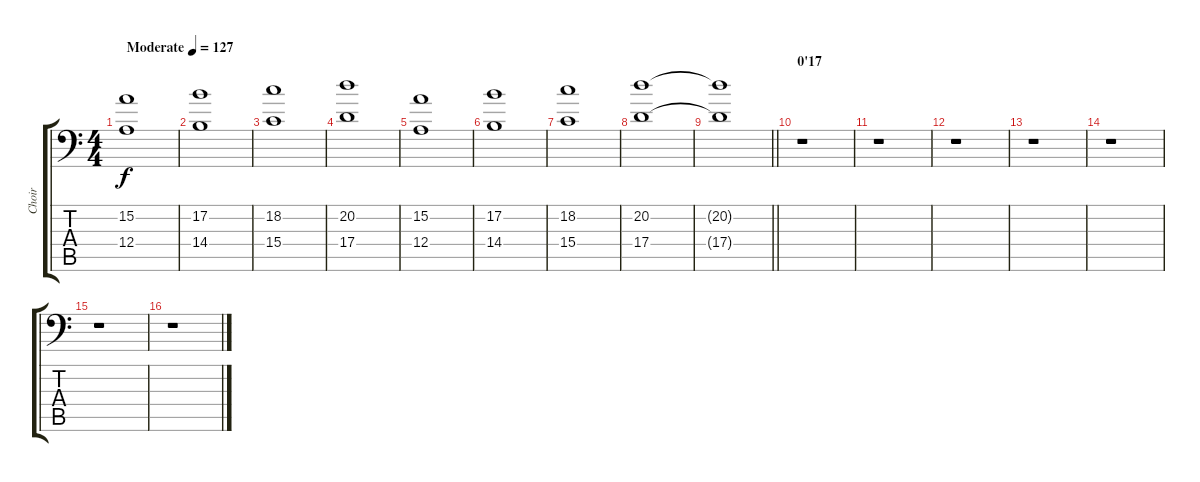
\track ("Choir" "Choir") {instrument choiraahs}
\staff {score tabs}
\tuning (B3 Gb3 D3 A2 E2 A1) {hide}
\ts (4 4)
\tempo (127 "Moderate")
\clef f4
\ks c
(15.2 12.4).1{dy f instrument choiraahs} |
(17.2 14.4).1 |
(18.2 15.4).1 |
(20.2 17.4).1 |
(15.2 12.4).1 |
(17.2 14.4).1 |
(18.2 15.4).1 |
(20.2 17.4).1 |
\barLineRight lightlight
(20.2{t} 17.4{t}).1{volume 0} |
\section ("" "0'17")
r.1 |
r.1 |
r.1 |
r.1 |
r.1 |
r.1 |
r.1
